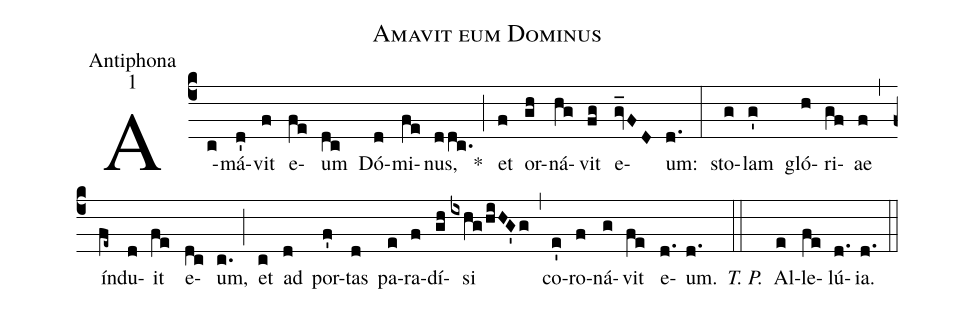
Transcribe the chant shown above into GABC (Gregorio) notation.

name:Amavit eum Dominus;
office-part:Antiphona;
mode:1;
%%
(c4) A(c)má(d')vit(f) e(fe)um(dc) Dó(d)mi(fe)nus,(ddc.) *(;) et(f) or(gh)ná(hg)vit(fg) e(gv_FD)um:(d.) (:) sto(g)lam(g') gló(h)ri(gf)ae(f) (,) ín(fe~)du(d)it(fe) e(dc)um,(c.) (;) et(c) ad(d) por(f')tas(d) pa(e)ra(f)dí(gh)si(ixhg/hiHG'g) (,) co(e')ro(f)ná(g)vit(fe) e(d.)um.(d.) <i>T. P.</i>(::) Al(e)le(fe)lú(d.)ia.(d.) (::)
